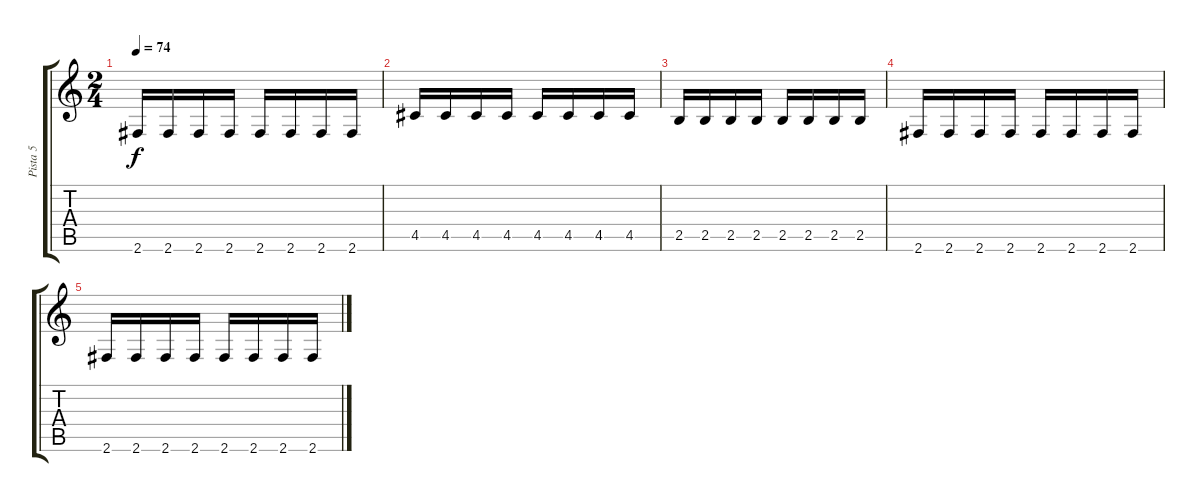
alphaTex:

\track ("Pista 5" "Pista 5") {instrument electricbassfinger}
\staff {score tabs}
\tuning (E4 B3 G3 D3 A2 E2) {hide}
\ts (2 4)
\tempo 74
\clef g2
\ks c
2.6.16{dy f} 2.6.16 2.6.16 2.6.16 2.6.16 2.6.16 2.6.16 2.6.16 |
4.5.16 4.5.16 4.5.16 4.5.16 4.5.16 4.5.16 4.5.16 4.5.16 |
2.5.16 2.5.16 2.5.16 2.5.16 2.5.16 2.5.16 2.5.16 2.5.16 |
2.6.16 2.6.16 2.6.16 2.6.16 2.6.16 2.6.16 2.6.16 2.6.16 |
2.6.16 2.6.16 2.6.16 2.6.16 2.6.16 2.6.16 2.6.16 2.6.16
